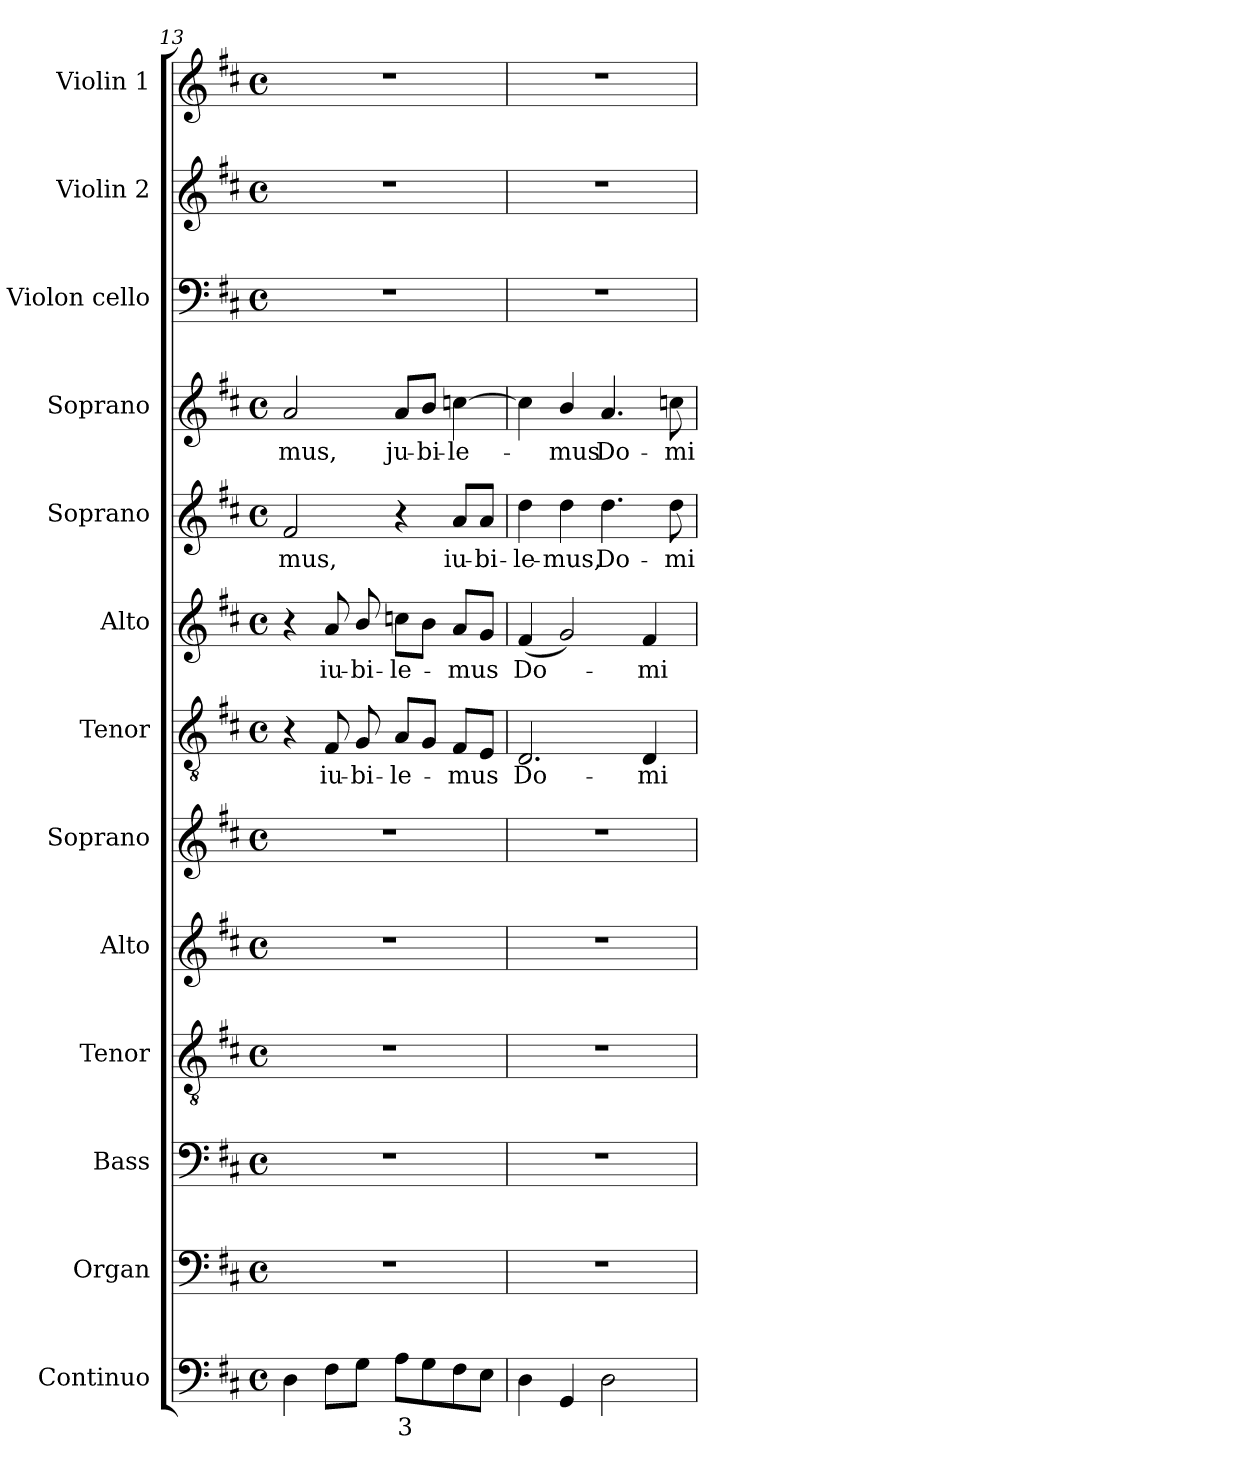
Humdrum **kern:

**kern	**text	**kern	**kern	**kern	**kern	**kern	**kern	**text	**kern	**text	**kern	**text	**kern	**text	**kern	**kern	**kern
*part13	*part13	*part12	*part11	*part10	*part9	*part8	*part7	*part7	*part6	*part6	*part5	*part5	*part4	*part4	*part3	*part2	*part1
*staff13	*staff13	*staff12	*staff11	*staff10	*staff9	*staff8	*staff7	*staff7	*staff6	*staff6	*staff5	*staff5	*staff4	*staff4	*staff3	*staff2	*staff1
*I"Continuo	*	*I"Organ	*I"Bass	*I"Tenor	*I"Alto	*I"Soprano	*I"Tenor	*	*I"Alto	*	*I"Soprano	*	*I"Soprano	*	*I"Violon cello	*I"Violin 2	*I"Violin 1
*I'Cont.	*	*I'Org.	*I'B.	*I'T.	*I'A.	*I'S.	*I'T.	*	*I'A.	*	*I'S.	*	*I'S.	*	*I'Vc.	*I'Vln. 2	*I'Vln. 1
*clefF4	*	*clefF4	*clefF4	*clefGv2	*clefG2	*clefG2	*clefGv2	*	*clefG2	*	*clefG2	*	*clefG2	*	*clefF4	*clefG2	*clefG2
*	*	*	*	*ITrd7c12	*	*	*ITrd7c12	*	*	*	*	*	*	*	*	*	*
*k[f#c#]	*	*k[f#c#]	*k[f#c#]	*k[f#c#]	*k[f#c#]	*k[f#c#]	*k[f#c#]	*	*k[f#c#]	*	*k[f#c#]	*	*k[f#c#]	*	*k[f#c#]	*k[f#c#]	*k[f#c#]
*D:	*	*D:	*D:	*D:	*D:	*D:	*D:	*	*D:	*	*D:	*	*D:	*	*D:	*D:	*D:
*M4/4	*	*M4/4	*M4/4	*M4/4	*M4/4	*M4/4	*M4/4	*	*M4/4	*	*M4/4	*	*M4/4	*	*M4/4	*M4/4	*M4/4
*met(c)	*	*met(c)	*met(c)	*met(c)	*met(c)	*met(c)	*met(c)	*	*met(c)	*	*met(c)	*	*met(c)	*	*met(c)	*met(c)	*met(c)
=13	=13	=13	=13	=13	=13	=13	=13	=13	=13	=13	=13	=13	=13	=13	=13	=13	=13
!	!	!	!	!	!	!	!	!	!	!	!	!LO:LY:b:color=#000000	!	!	!	!	!
!	!	!	!	!	!	!	!	!	!	!	!	!	!	!LO:LY:b:color=#000000	!	!	!
4Di\	.	1r	1r	1r	1r	1r	4r	.	4r	.	2f#i/	-mus,	2ai/	-mus,	1r	1r	1r
!	!	!	!	!	!	!	!	!LO:LY:b:color=#000000	!	!	!	!	!	!	!	!	!
!	!	!	!	!	!	!	!	!	!	!LO:LY:b:color=#000000	!	!	!	!	!	!	!
8F#i\L	.	.	.	.	.	.	8FF#i/	iu-	8ai/	iu-	.	.	.	.	.	.	.
!	!	!	!	!	!	!	!	!LO:LY:b:color=#000000	!	!	!	!	!	!	!	!	!
!	!	!	!	!	!	!	!	!	!	!LO:LY:b:color=#000000	!	!	!	!	!	!	!
8Gi\J	.	.	.	.	.	.	8GGi/	-bi-	8bi/	-bi-	.	.	.	.	.	.	.
!	!LO:LY:b:color=#000000	!	!	!	!	!	!	!	!	!	!	!	!	!	!	!	!
!	!	!	!	!	!	!	!	!LO:LY:b:color=#000000	!	!	!	!	!	!	!	!	!
!	!	!	!	!	!	!	!	!	!	!LO:LY:b:color=#000000	!	!	!	!	!	!	!
!	!	!	!	!	!	!	!	!	!	!	!	!	!	!LO:LY:b:color=#000000	!	!	!
8Ai\L	3	.	.	.	.	.	8AAi/L	-le-	8ccni\L	-le-	4r	.	8ai/L	ju-	.	.	.
!	!	!	!	!	!	!	!	!	!	!	!	!	!	!LO:LY:b:color=#000000	!	!	!
8Gi\	.	.	.	.	.	.	8GGi/J	.	8bi\J	.	.	.	8bi/J	-bi-	.	.	.
!	!	!	!	!	!	!	!	!LO:LY:b:color=#000000	!	!	!	!	!	!	!	!	!
!	!	!	!	!	!	!	!	!	!	!LO:LY:b:color=#000000	!	!	!	!	!	!	!
!	!	!	!	!	!	!	!	!	!	!	!	!LO:LY:b:color=#000000	!	!	!	!	!
!	!	!	!	!	!	!	!	!	!	!	!	!	!	!LO:LY:b:color=#000000	!	!	!
8F#i\	.	.	.	.	.	.	8FF#i/L	-mus	8ai/L	-mus	8ai/L	iu-	[4ccni\	-le-	.	.	.
!	!	!	!	!	!	!	!	!	!	!	!	!LO:LY:b:color=#000000	!	!	!	!	!
8Ei\J	.	.	.	.	.	.	8EEi/J	.	8gi/J	.	8ai/J	-bi-	.	.	.	.	.
!!LO:LB:g=z
=14	=14	=14	=14	=14	=14	=14	=14	=14	=14	=14	=14	=14	=14	=14	=14	=14	=14
!	!	!	!	!	!	!	!	!LO:LY:b:color=#000000	!	!	!	!	!	!	!	!	!
!	!	!	!	!	!	!	!	!	!	!LO:LY:b:color=#000000	!	!	!	!	!	!	!
!	!	!	!	!	!	!	!	!	!	!	!	!LO:LY:b:color=#000000	!	!	!	!	!
4Di\	.	1r	1r	1r	1r	1r	2.DDi/	Do-	(4f#i/	Do-	4ddi\	-le-	4cci\]	.	1r	1r	1r
!	!	!	!	!	!	!	!	!	!	!	!	!LO:LY:b:color=#000000	!	!	!	!	!
!	!	!	!	!	!	!	!	!	!	!	!	!	!	!LO:LY:b:color=#000000	!	!	!
4GGi/	.	.	.	.	.	.	.	.	2gi/)	.	4ddi\	-mus,	4bi/	-mus	.	.	.
!	!	!	!	!	!	!	!	!	!	!	!	!LO:LY:b:color=#000000	!	!	!	!	!
!	!	!	!	!	!	!	!	!	!	!	!	!	!	!LO:LY:b:color=#000000	!	!	!
2Di\	.	.	.	.	.	.	.	.	.	.	4.ddi\	Do-	4.ai/	Do-	.	.	.
!	!	!	!	!	!	!	!	!LO:LY:b:color=#000000	!	!	!	!	!	!	!	!	!
!	!	!	!	!	!	!	!	!	!	!LO:LY:b:color=#000000	!	!	!	!	!	!	!
.	.	.	.	.	.	.	4DDi/	-mi-	4f#i/	-mi-	.	.	.	.	.	.	.
!	!	!	!	!	!	!	!	!	!	!	!	!LO:LY:b:color=#000000	!	!	!	!	!
!	!	!	!	!	!	!	!	!	!	!	!	!	!	!LO:LY:b:color=#000000	!	!	!
.	.	.	.	.	.	.	.	.	.	.	8ddi\	-mi-	8ccni\	-mi-	.	.	.
=	=	=	=	=	=	=	=	=	=	=	=	=	=	=	=	=	=
*-	*-	*-	*-	*-	*-	*-	*-	*-	*-	*-	*-	*-	*-	*-	*-	*-	*-
